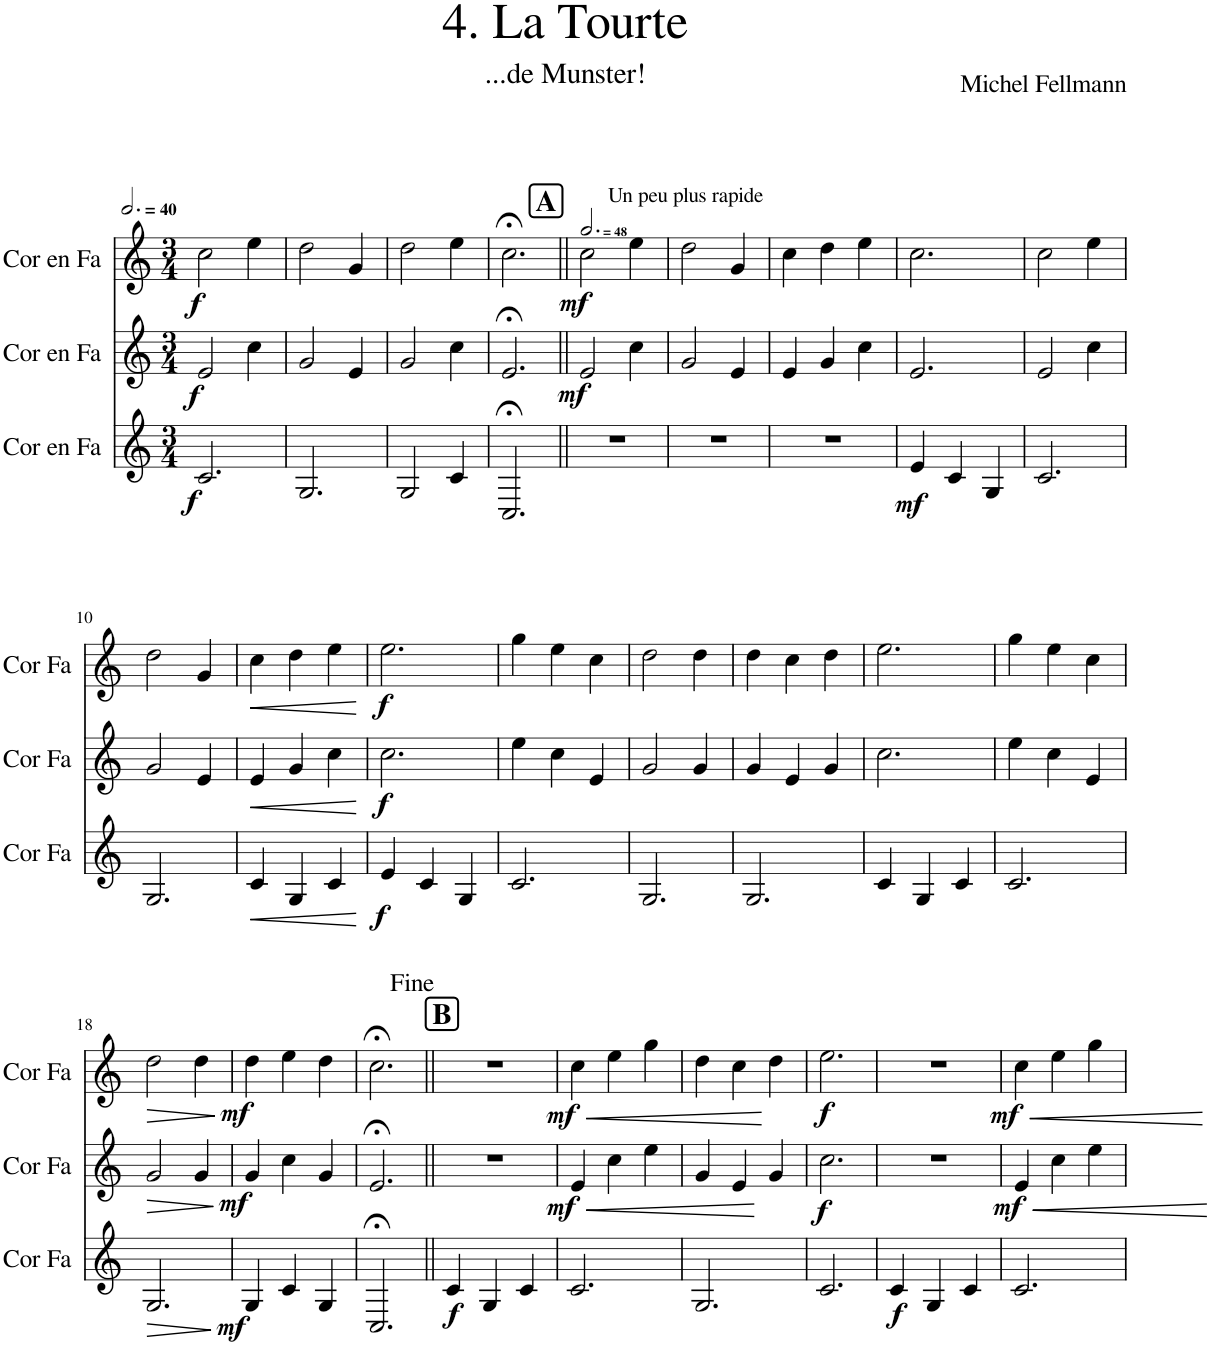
**kern	**dynam	**kern	**dynam	**kern	**dynam
*part3	*part3	*part2	*part2	*part1	*part1
*staff3	*staff3	*staff2	*staff2	*staff1	*staff1
*I"Cor en Fa	*	*I"Cor en Fa	*	*I"Cor en Fa	*
*I'Cor Fa	*	*I'Cor Fa	*	*I'Cor Fa	*
*clefG2	*	*clefG2	*	*clefG2	*
*Trd4c7	*	*Trd4c7	*	*Trd4c7	*
*k[]	*	*k[]	*	*k[]	*
*M3/4	*	*M3/4	*	*M3/4	*
*MM120	*	*MM120	*	*MM120	*
=1	=1	=1	=1	=1	=1
!	!LO:DY:b	!	!LO:DY:b	!	!LO:DY:b
2.c/	f	2e/	f	2cc\	f
.	.	4cc\	.	4ee\	.
=2	=2	=2	=2	=2	=2
2.G/	.	2g/	.	2dd\	.
.	.	4e/	.	4g/	.
=3	=3	=3	=3	=3	=3
2G/	.	2g/	.	2dd\	.
4c/	.	4cc\	.	4ee\	.
=4	=4	=4	=4	=4	=4
2.C;</	.	2.e;</	.	2.cc;<\	.
=5||	=5||	=5||	=5||	=5||	=5||
!!LO:REH:place=s1:a:B:cj:fs=14:t=A
*	*	*	*	*MM144	*
!	!	!	!	!LO:TX:a:t=Un peu plus rapide	!
!	!	!	!LO:DY:b	!	!LO:DY:b
2.r	.	2e/	mf	2cc\	mf
.	.	4cc\	.	4ee\	.
=6	=6	=6	=6	=6	=6
2.r	.	2g/	.	2dd\	.
.	.	4e/	.	4g/	.
=7	=7	=7	=7	=7	=7
2.r	.	4e/	.	4cc\	.
.	.	4g/	.	4dd\	.
.	.	4cc\	.	4ee\	.
=8	=8	=8	=8	=8	=8
!	!LO:DY:b	!	!	!	!
4e/	mf	2.e/	.	2.cc\	.
4c/	.	.	.	.	.
4G/	.	.	.	.	.
=9	=9	=9	=9	=9	=9
2.c/	.	2e/	.	2cc\	.
.	.	4cc\	.	4ee\	.
!!LO:LB:g=z
=10	=10	=10	=10	=10	=10
2.G/	.	2g/	.	2dd\	.
.	.	4e/	.	4g/	.
=11	=11	=11	=11	=11	=11
!	!LO:HP:b	!	!LO:HP:b	!	!LO:HP:b
4c/	<	4e/	<	4cc\	<
4G/	.	4g/	.	4dd\	.
4c/	.	4cc\	.	4ee\	.
.	[	.	[	.	[
=12	=12	=12	=12	=12	=12
!	!LO:DY:b	!	!LO:DY:b	!	!LO:DY:b
4e/	f	2.cc\	f	2.ee\	f
4c/	.	.	.	.	.
4G/	.	.	.	.	.
=13	=13	=13	=13	=13	=13
2.c/	.	4ee\	.	4gg\	.
.	.	4cc\	.	4ee\	.
.	.	4e/	.	4cc\	.
=14	=14	=14	=14	=14	=14
2.G/	.	2g/	.	2dd\	.
.	.	4g/	.	4dd\	.
=15	=15	=15	=15	=15	=15
2.G/	.	4g/	.	4dd\	.
.	.	4e/	.	4cc\	.
.	.	4g/	.	4dd\	.
=16	=16	=16	=16	=16	=16
4c/	.	2.cc\	.	2.ee\	.
4G/	.	.	.	.	.
4c/	.	.	.	.	.
=17	=17	=17	=17	=17	=17
2.c/	.	4ee\	.	4gg\	.
.	.	4cc\	.	4ee\	.
.	.	4e/	.	4cc\	.
!!LO:LB:g=z
=18	=18	=18	=18	=18	=18
!	!LO:HP:b	!	!LO:HP:b	!	!LO:HP:b
2.G/	>	2g/	>	2dd\	>
.	.	4g/	.	4dd\	.
.	]	.	]	.	]
=19	=19	=19	=19	=19	=19
!	!LO:DY:b	!	!LO:DY:b	!	!LO:DY:b
4G/	mf	4g/	mf	4dd\	mf
4c/	.	4cc\	.	4ee\	.
4G/	.	4g/	.	4dd\	.
=20	=20	=20	=20	=20	=20
2.C;</	.	2.e;</	.	2.cc;<\	.
!!LO:REH:place=s1:a:B:cj:fs=14:t=B
=21||	=21||	=21||	=21||	=21||	=21||
!	!LO:DY:b	!	!	!	!
4c/	f	2.r	.	2.r	.
4G/	.	.	.	.	.
4c/	.	.	.	.	.
=22	=22	=22	=22	=22	=22
!	!	!	!LO:HP:b	!	!LO:HP:b
!	!	!	!LO:DY:n=1:b	!	!LO:DY:n=1:b
2.c/	.	4e/	< mf	4cc\	< mf
.	.	4cc\	.	4ee\	.
.	.	4ee\	.	4gg\	.
.	.	.	[	.	[
=23	=23	=23	=23	=23	=23
2.G/	.	4g/	.	4dd\	.
.	.	4e/	.	4cc\	.
.	.	4g/	.	4dd\	.
=24	=24	=24	=24	=24	=24
!	!	!	!LO:DY:b	!	!LO:DY:b
2.c/	.	2.cc\	f	2.ee\	f
=25	=25	=25	=25	=25	=25
!	!LO:DY:b	!	!	!	!
4c/	f	2.r	.	2.r	.
4G/	.	.	.	.	.
4c/	.	.	.	.	.
=26	=26	=26	=26	=26	=26
!	!	!	!LO:HP:b	!	!LO:HP:b
!	!	!	!LO:DY:n=1:b	!	!LO:DY:n=1:b
2.c/	.	4e/	< mf	4cc\	< mf
.	.	4cc\	.	4ee\	.
.	.	4ee\	.	4gg\	.
.	.	.	[	.	[
=	=	=	=	=	=
*-	*-	*-	*-	*-	*-
